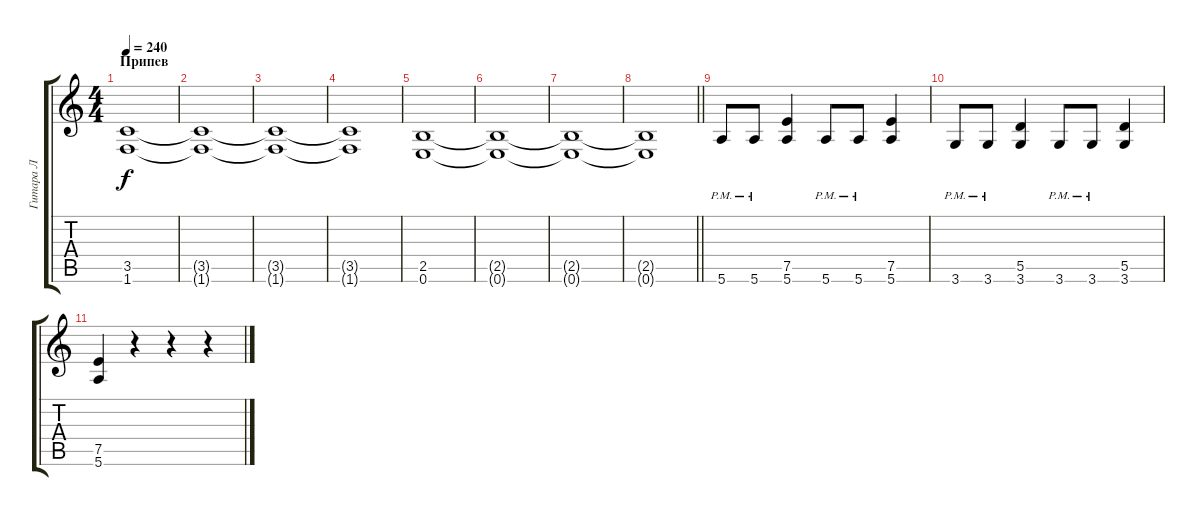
\track ("Гитара Л" "Гитара Л") {instrument distortionguitar}
\staff {score tabs}
\tuning (E4 B3 G3 D3 A2 E2) {hide}
\ts (4 4)
\section ("" "Припев")
\tempo 240
\clef g2
\ks c
(3.5 1.6).1{dy f} |
(3.5{t} 1.6{t}).1 |
(3.5{t} 1.6{t}).1 |
(3.5{t} 1.6{t}).1 |
(2.5 0.6).1 |
(2.5{t} 0.6{t}).1 |
(2.5{t} 0.6{t}).1 |
\barLineRight lightlight
(2.5{t} 0.6{t}).1 |
\section ("" " ")
5.6{pm}.8 5.6{pm}.8 (7.5 5.6).4 5.6{pm}.8 5.6{pm}.8 (7.5 5.6).4 |
3.6{pm}.8 3.6{pm}.8 (5.5 3.6).4 3.6{pm}.8 3.6{pm}.8 (5.5 3.6).4 |
(7.5 5.6).4 r.4 r.4 r.4
